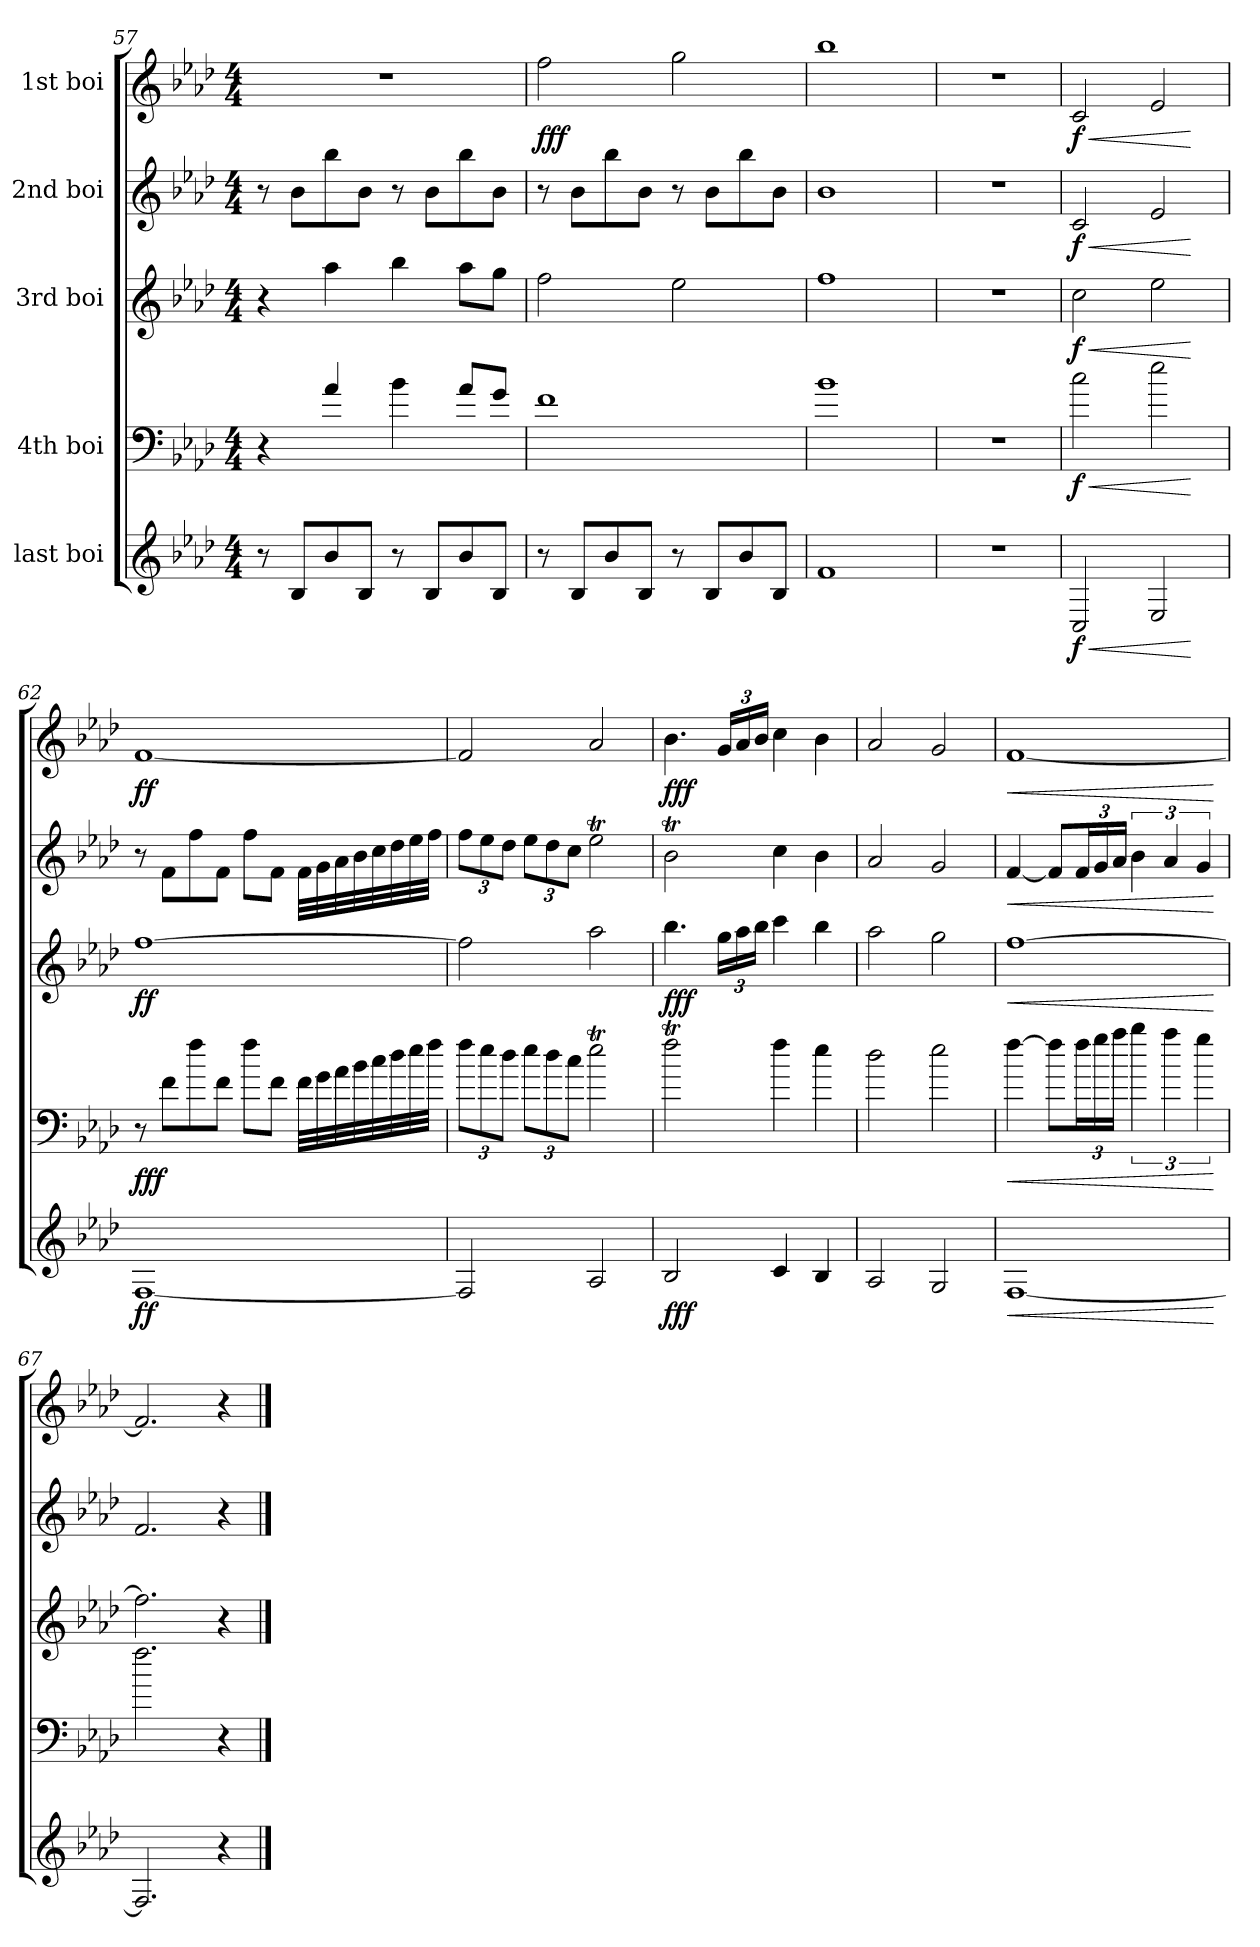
**kern	**dynam	**kern	**dynam	**kern	**dynam	**kern	**dynam	**kern	**dynam
*part5	*part5	*part4	*part4	*part3	*part3	*part2	*part2	*part1	*part1
*staff5	*staff5	*staff4	*staff4	*staff3	*staff3	*staff2	*staff2	*staff1	*staff1
*I"last boi	*	*I"4th boi	*	*I"3rd boi	*	*I"2nd boi	*	*I"1st boi	*
*clefG2	*	*clefF4	*	*clefG2	*	*clefG2	*	*clefG2	*
*ITrd4c7	*	*ITrd4c7	*	*ITrd4c7	*	*ITrd4c7	*	*ITrd4c7	*
*k[b-e-a-d-g-]	*	*k[b-e-a-d-g-]	*	*k[b-e-a-d-g-]	*	*k[b-e-a-d-g-]	*	*k[b-e-a-d-g-]	*
*M4/4	*	*M4/4	*	*M4/4	*	*M4/4	*	*M4/4	*
=57	=57	=57	=57	=57	=57	=57	=57	=57	=57
8r	.	4r	.	4r	.	8r	.	1r	.
8E-/L	.	.	.	.	.	8e-\L	.	.	.
8e-/	.	4d-/	.	4dd-\	.	8ee-\	.	.	.
8E-/J	.	.	.	.	.	8e-\J	.	.	.
8r	.	4e-\	.	4ee-\	.	8r	.	.	.
8E-/L	.	.	.	.	.	8e-\L	.	.	.
8e-/	.	8d-/L	.	8dd-\L	.	8ee-\	.	.	.
8E-/J	.	8c/J	.	8cc\J	.	8e-\J	.	.	.
=58	=58	=58	=58	=58	=58	=58	=58	=58	=58
!	!	!	!	!	!	!	!	!	!LO:DY:b
8r	.	1B-	.	2b-\	.	8r	.	2b-\	fff
8E-/L	.	.	.	.	.	8e-\L	.	.	.
8e-/	.	.	.	.	.	8ee-\	.	.	.
8E-/J	.	.	.	.	.	8e-\J	.	.	.
8r	.	.	.	2a-\	.	8r	.	2cc\	.
8E-/L	.	.	.	.	.	8e-\L	.	.	.
8e-/	.	.	.	.	.	8ee-\	.	.	.
8E-/J	.	.	.	.	.	8e-\J	.	.	.
=59	=59	=59	=59	=59	=59	=59	=59	=59	=59
1B-	.	1e-	.	1b-	.	1e-	.	1ee-	.
=60	=60	=60	=60	=60	=60	=60	=60	=60	=60
1r	.	1r	.	1r	.	1r	.	1r	.
=61	=61	=61	=61	=61	=61	=61	=61	=61	=61
*	*	*	*	*	*	*	*	*MM95	*
!	!LO:HP:b	!	!LO:HP:b	!	!LO:HP:b	!	!LO:HP:b	!	!LO:HP:b
!	!LO:DY:n=1:b	!	!LO:DY:n=1:b	!	!LO:DY:n=1:b	!	!LO:DY:n=1:b	!	!LO:DY:n=1:b
2FF/	< f	2f\	< f	2f\	< f	2F/	< f	2F/	< f
2AA-/	.	2a-\	.	2a-\	.	2A-/	.	2A-/	.
.	[	.	[	.	[	.	[	.	[
!!LO:PB:g=z
=62	=62	=62	=62	=62	=62	=62	=62	=62	=62
!	!LO:DY:b	!	!LO:DY:b	!	!LO:DY:b	!	!	!	!LO:DY:b
[1BB-	ff	8r	fff	[1b-	ff	8r	.	[1B-	ff
.	.	8B-\L	.	.	.	8B-\L	.	.	.
.	.	8b-\	.	.	.	8b-\	.	.	.
.	.	8B-\J	.	.	.	8B-\J	.	.	.
.	.	8b-\L	.	.	.	8b-\L	.	.	.
.	.	8B-\J	.	.	.	8B-\J	.	.	.
.	.	32B-\LLL	.	.	.	32B-\LLL	.	.	.
.	.	32c\	.	.	.	32c\	.	.	.
.	.	32d-\	.	.	.	32d-\	.	.	.
.	.	32e-\	.	.	.	32e-\	.	.	.
.	.	32f\	.	.	.	32f\	.	.	.
.	.	32g-\	.	.	.	32g-\	.	.	.
.	.	32a-\	.	.	.	32a-\	.	.	.
.	.	32b-\JJJ	.	.	.	32b-\JJJ	.	.	.
=63	=63	=63	=63	=63	=63	=63	=63	=63	=63
*	*	*Xbrackettup	*	*	*	*Xbrackettup	*	*	*
2BB-/]	.	12b-\L	.	2b-\]	.	12b-\L	.	2B-/]	.
.	.	12a-\	.	.	.	12a-\	.	.	.
.	.	12g-\J	.	.	.	12g-\J	.	.	.
.	.	12a-\L	.	.	.	12a-\L	.	.	.
.	.	12g-\	.	.	.	12g-\	.	.	.
.	.	12f\J	.	.	.	12f\J	.	.	.
2D-/	.	2a-T\	.	2dd-\	.	2a-T\	.	2d-/	.
=64	=64	=64	=64	=64	=64	=64	=64	=64	=64
!	!LO:DY:b	!	!	!	!LO:DY:b	!	!	!	!LO:DY:b
2E-/	fff	2b-T\	.	4.ee-\	fff	2e-T\	.	4.e-\	fff
*	*	*	*	*Xbrackettup	*	*	*	*Xbrackettup	*
.	.	.	.	24cc\LL	.	.	.	24c/LL	.
.	.	.	.	24dd-\	.	.	.	24d-/	.
.	.	.	.	24ee-\JJ	.	.	.	24e-/JJ	.
4F/	.	4b-\	.	4ff\	.	4f\	.	4f\	.
4E-/	.	4a-\	.	4ee-\	.	4e-\	.	4e-\	.
=65	=65	=65	=65	=65	=65	=65	=65	=65	=65
2D-/	.	2g-\	.	2dd-\	.	2d-/	.	2d-/	.
2C/	.	2a-\	.	2cc\	.	2c/	.	2c/	.
=66	=66	=66	=66	=66	=66	=66	=66	=66	=66
!	!LO:HP:b	!	!LO:HP:b	!	!LO:HP:b	!	!LO:HP:b	!	!LO:HP:b
[1BB-	<	[4b-\	<	[1b-	<	[4B-/	<	[1B-	<
.	.	8b-\L]	.	.	.	8B-/L]	.	.	.
.	.	24b-\L	.	.	.	24B-/L	.	.	.
.	.	24cc\	.	.	.	24c/	.	.	.
.	.	24dd-\JJ	.	.	.	24d-/JJ	.	.	.
*	*	*brackettup	*	*	*	*brackettup	*	*	*
.	.	6ee-\	.	.	.	6e-\	.	.	.
.	.	6dd-\	.	.	.	6d-/	.	.	.
.	.	6cc\	.	.	.	6c/	.	.	.
.	[	.	[	.	[	.	[	.	[
!!LO:LB:g=z
=67	=67	=67	=67	=67	=67	=67	=67	=67	=67
2.BB-/]	.	2.b-\	.	2.b-\]	.	2.B-/	.	2.B-/]	.
4r	.	4r	.	4r	.	4r	.	4r	.
==	==	==	==	==	==	==	==	==	==
*-	*-	*-	*-	*-	*-	*-	*-	*-	*-
